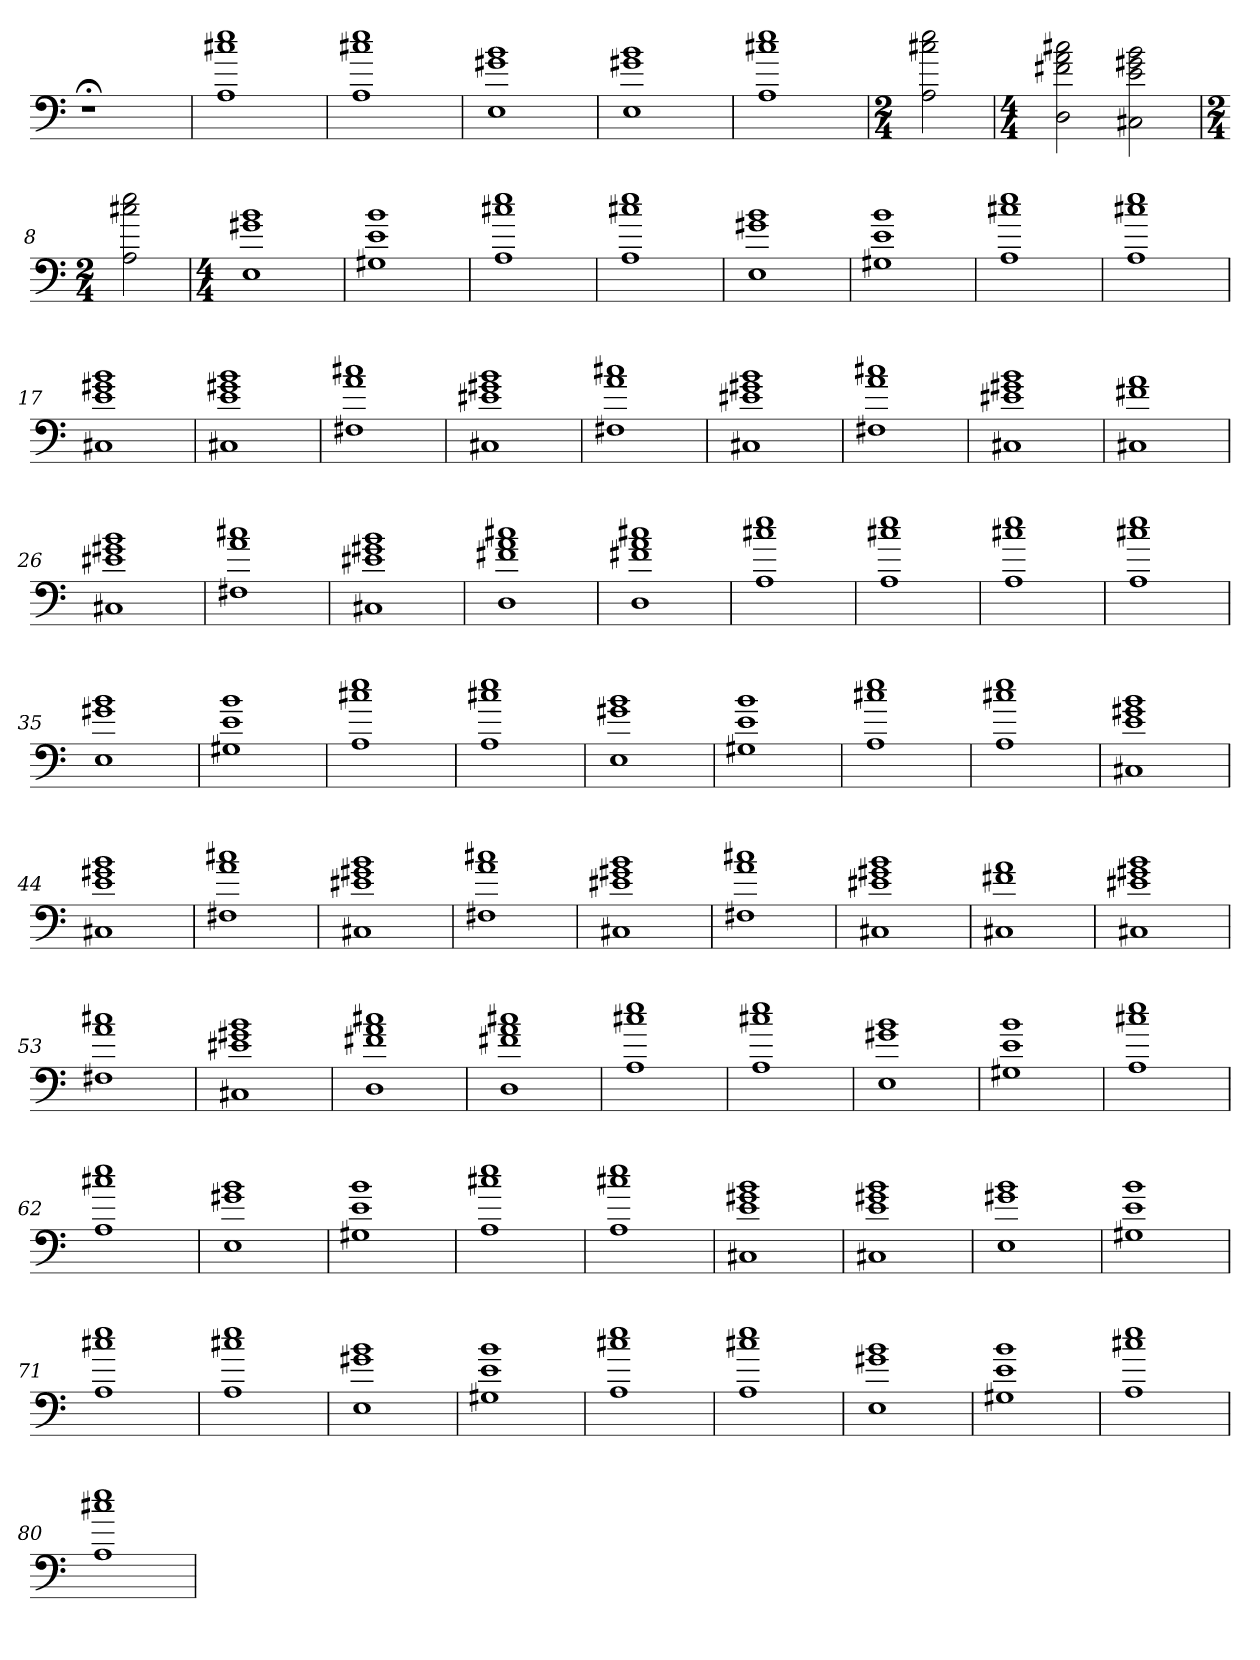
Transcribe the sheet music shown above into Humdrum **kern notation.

**kern
*part1
*staff1
=
1r;<
=1
1A 1cc#X 1ee
=2
1A 1cc#X 1ee
=3
1E 1g#X 1b
=4
1E 1g#X 1b
=5
1A 1cc#X 1ee
=6
*M2/4
2A 2cc#X 2ee
=7
*M4/4
2D 2f#X 2a 2cc#X
2C#X 2e 2g#X 2b
=8
*M2/4
2A 2cc#X 2ee
=9
*M4/4
1E 1g#X 1b
=10
1G#X 1e 1b
=11
1A 1cc#X 1ee
=12
1A 1cc#X 1ee
=13
1E 1g#X 1b
=14
1G#X 1e 1b
=15
1A 1cc#X 1ee
=16
1A 1cc#X 1ee
=17
1C#X 1e 1g#X 1b
=18
1C#X 1e 1g#X 1b
=19
1F#X 1a 1cc#X
=20
1C#X 1e#X 1g#X 1b
=21
1F#X 1a 1cc#X
=22
1C#X 1e#X 1g#X 1b
=23
1F#X 1a 1cc#X
=24
1C#X 1e#X 1g#X 1b
=25
1C#X 1f#X 1a
=26
1C#X 1e#X 1g#X 1b
=27
1F#X 1a 1cc#X
=28
1C#X 1e#X 1g#X 1b
=29
1D 1f#X 1a 1cc#X
=30
1D 1f#X 1a 1cc#X
=31
1A 1cc#X 1ee
=32
1A 1cc#X 1ee
=33
1A 1cc#X 1ee
=34
1A 1cc#X 1ee
=35
1E 1g#X 1b
=36
1G#X 1e 1b
=37
1A 1cc#X 1ee
=38
1A 1cc#X 1ee
=39
1E 1g#X 1b
=40
1G#X 1e 1b
=41
1A 1cc#X 1ee
=42
1A 1cc#X 1ee
=43
1C#X 1e 1g#X 1b
=44
1C#X 1e 1g#X 1b
=45
1F#X 1a 1cc#X
=46
1C#X 1e#X 1g#X 1b
=47
1F#X 1a 1cc#X
=48
1C#X 1e#X 1g#X 1b
=49
1F#X 1a 1cc#X
=50
1C#X 1e#X 1g#X 1b
=51
1C#X 1f#X 1a
=52
1C#X 1e#X 1g#X 1b
=53
1F#X 1a 1cc#X
=54
1C#X 1e#X 1g#X 1b
=55
1D 1f#X 1a 1cc#X
=56
1D 1f#X 1a 1cc#X
=57
1A 1cc#X 1ee
=58
1A 1cc#X 1ee
=59
1E 1g#X 1b
=60
1G#X 1e 1b
=61
1A 1cc#X 1ee
=62
1A 1cc#X 1ee
=63
1E 1g#X 1b
=64
1G#X 1e 1b
=65
1A 1cc#X 1ee
=66
1A 1cc#X 1ee
=67
1C#X 1e 1g#X 1b
=68
1C#X 1e 1g#X 1b
=69
1E 1g#X 1b
=70
1G#X 1e 1b
=71
1A 1cc#X 1ee
=72
1A 1cc#X 1ee
=73
1E 1g#X 1b
=74
1G#X 1e 1b
=75
1A 1cc#X 1ee
=76
1A 1cc#X 1ee
=77
1E 1g#X 1b
=78
1G#X 1e 1b
=79
1A 1cc#X 1ee
=80
1A 1cc#X 1ee
=
*-
